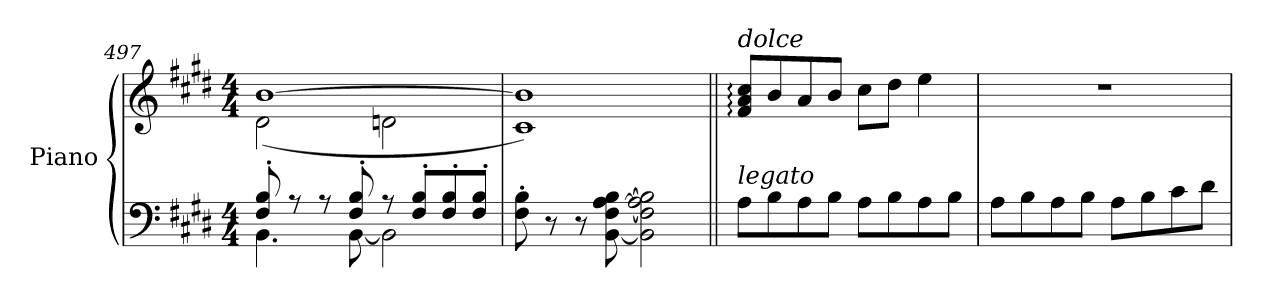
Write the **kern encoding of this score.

**kern	**kern	**dynam
*part1	*part1	*part1
*staff2	*staff1	*staff1/2
*I"Piano	*	*
*I'Pno.	*	*
*clefF4	*clefG2	*
*k[f#c#g#d#]	*k[f#c#g#d#]	*
*M4/4	*M4/4	*
=497	=497	=497
*^	*^	*
8F#/' 8B/'	4.BB\	[1b	(2d#\	.
8r	.	.	.	.
8r	.	.	.	.
8F#/' 8B/'	[8BB\	.	.	.
8r	2BB\]	.	2dn\	.
8F#/' 8B/'L	.	.	.	.
8F#/' 8B/'	.	.	.	.
8F#/' 8B/'J	.	.	.	.
*v	*v	*	*	*
=498	=498	=498	=498
8F#\' 8B\'	1b]	1c#)	.
8r	.	.	.
8r	.	.	.
[8BB\ [8F#\ [8A\ [8B\	.	.	.
2BB\] 2F#\] 2A\] 2B\]	.	.	.
*	*v	*v	*
=499||	=499||	=499||
*	*MM120	*
!	!LO:TX:a:i:t=dolce	!
!LO:TX:a:i:t=legato	!	!
!	!	!LO:DY:b=2
!	!	!LO:DY:n=1:b
8A\L	8f#/: 8a/: 8cc#/:L	p mp
8B\	8b/	.
8A\	8a/	.
8B\J	8b/J	.
8A\L	8cc#\L	.
8B\	8dd#\J	.
8A\	4ee\	.
8B\J	.	.
!!LO:LB:g=z
=500	=500	=500
8A\L	1r	.
8B\	.	.
8A\	.	.
8B\J	.	.
8A\L	.	.
8B\	.	.
8c#\	.	.
8d#\J	.	.
=	=	=
*-	*-	*-
